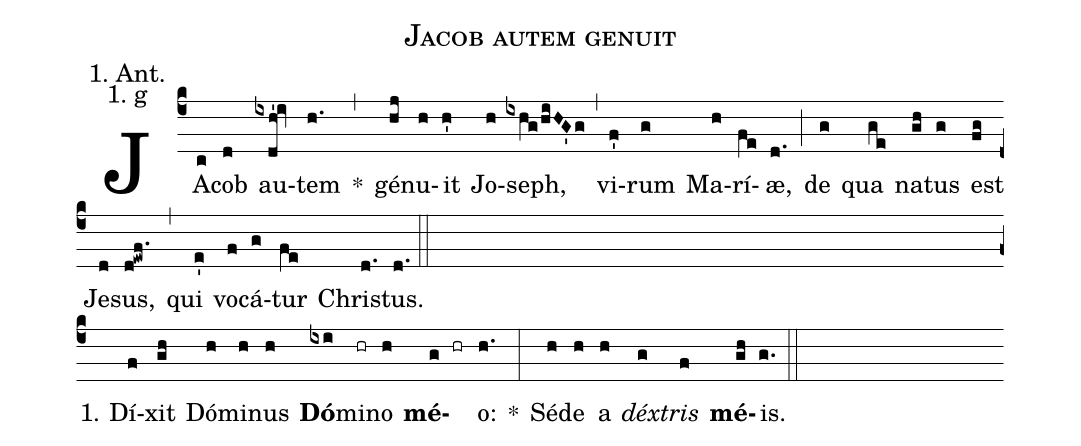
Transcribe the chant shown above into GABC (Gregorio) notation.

name:Jacob autem genuit;
office-part:Antiphona;
mode:1;
annotation:1.~Ant.;
annotation:1.~g;
%%
(c4) JA(c)cob(d) au(ixdh'!iv)tem(h.) *(,)
  gé(hj)nu(h)it(h') Jo(h)seph,(ixhg/hiHG'g) (,)
  vi(f')rum(g) Ma(h)rí(fe)æ,(d.) (;)
de(g) qua(ge) na(gh)tus(g) est(fg) Je(d)sus,(d!ewf.) (,)
  qui(e') vo(f)cá(g)tur(fe) Chri(d.)stus.(d.) (::) (Z)
1. Dí(f)xit(gh) Dó(h)mi(h)nus(h) <b>Dó</b>(ixi)mi(hr)no(h) <b>mé</b>(g)(hr)o:(h.) *(:)
  Sé(h)de(h) a(h) <i>déx</i>(g)<i>tris</i>(f) <b>mé</b>(gh)is.(g.) (::)
